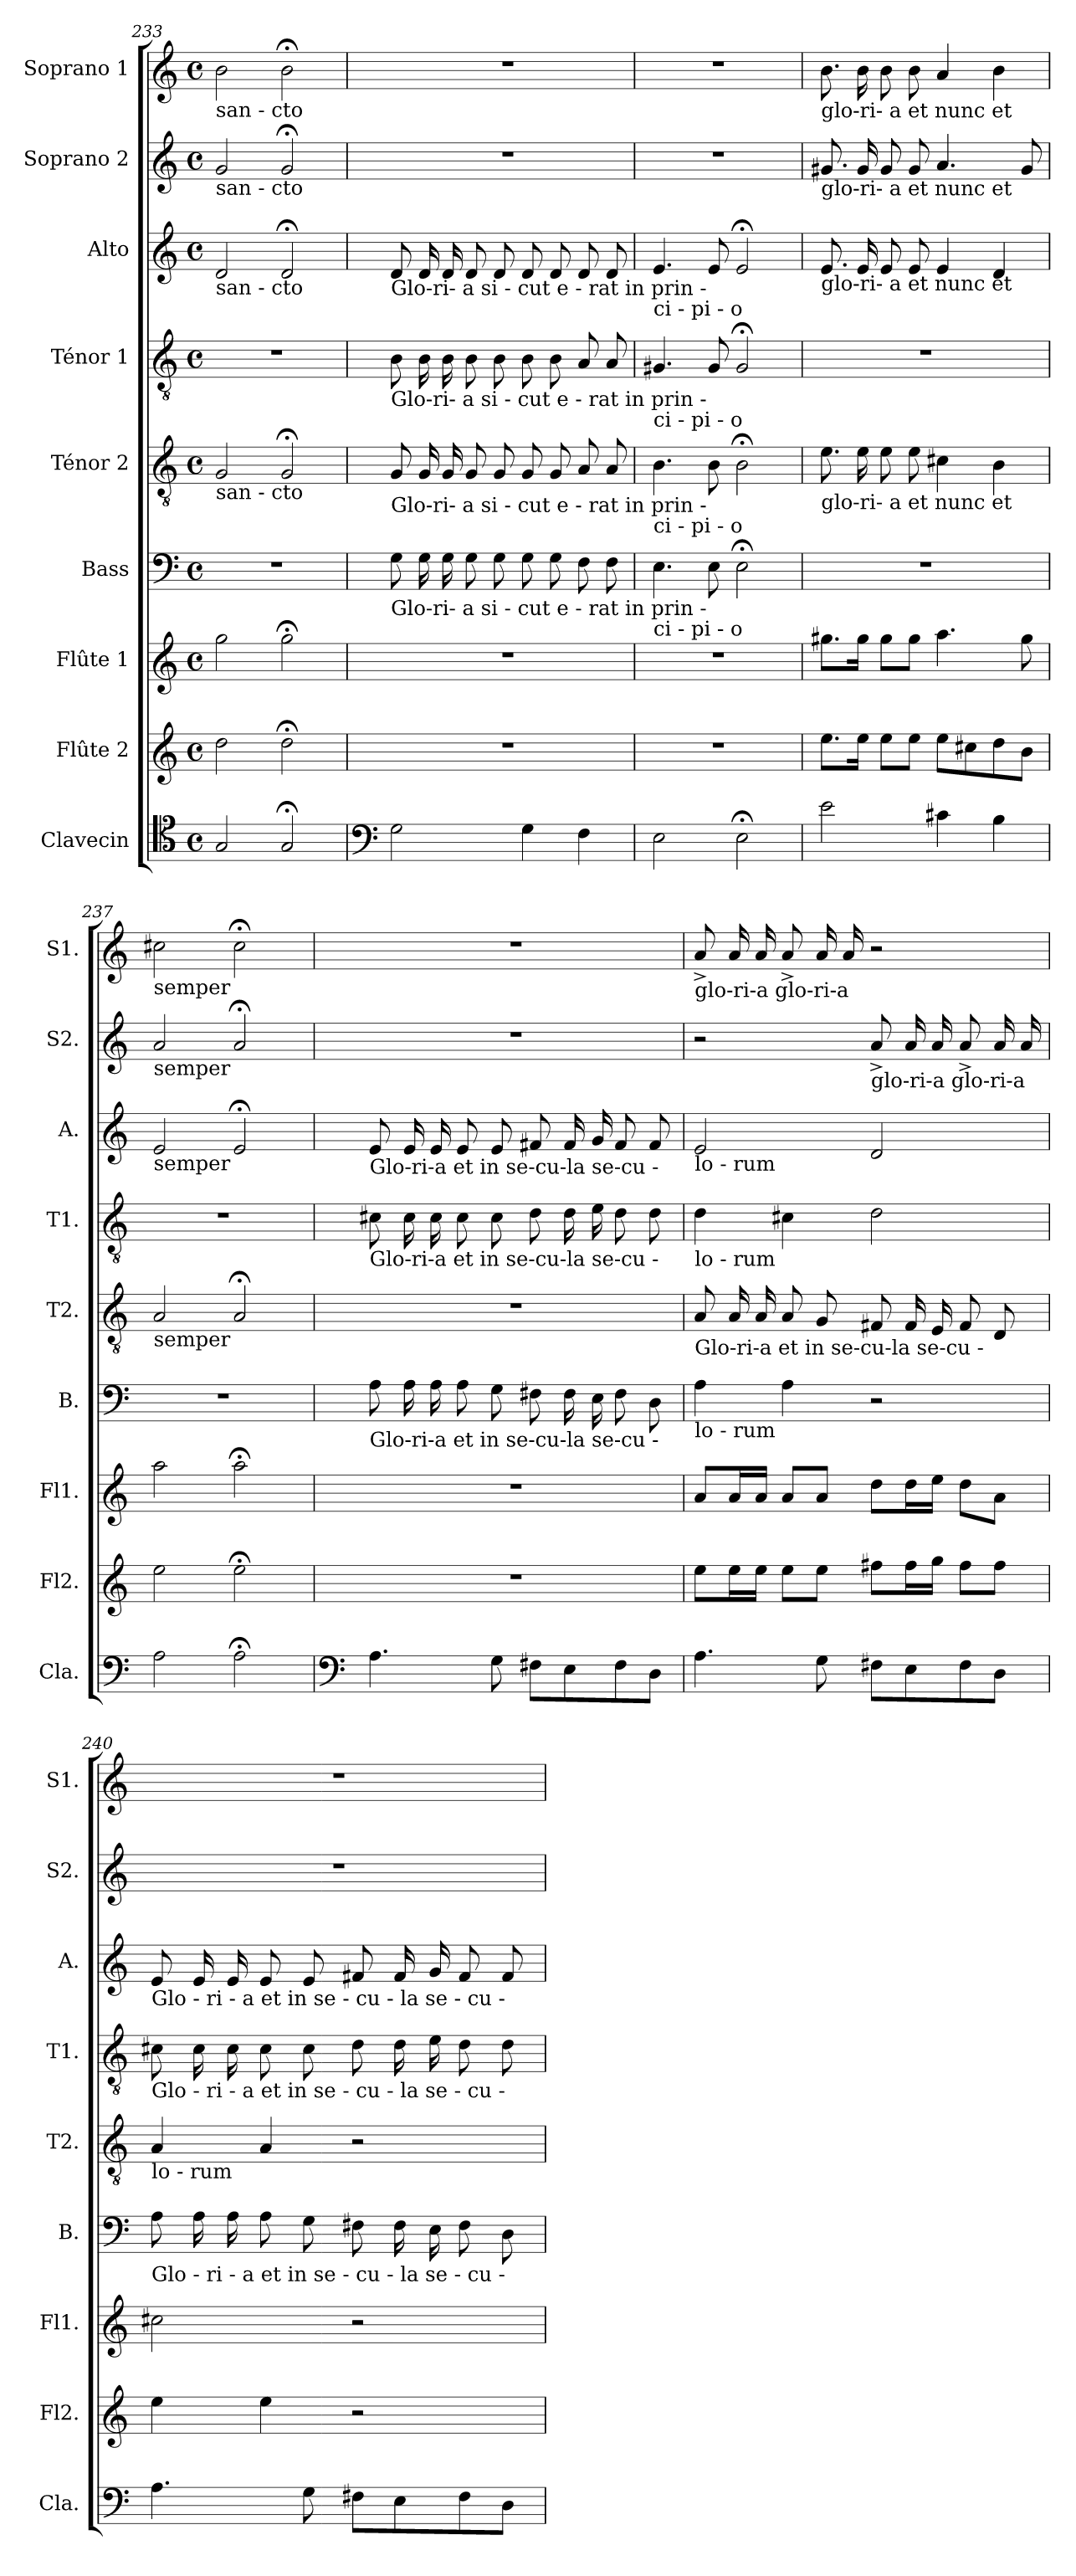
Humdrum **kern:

**kern	**kern	**kern	**kern	**kern	**kern	**kern	**kern	**kern
*part9	*part8	*part7	*part6	*part5	*part4	*part3	*part2	*part1
*staff9	*staff8	*staff7	*staff6	*staff5	*staff4	*staff3	*staff2	*staff1
*I"Clavecin	*I"Flûte 2	*I"Flûte 1	*I"Bass	*I"Ténor 2	*I"Ténor 1	*I"Alto	*I"Soprano 2	*I"Soprano 1
*I'Cla.	*I'Fl2.	*I'Fl1.	*I'B.	*I'T2.	*I'T1.	*I'A.	*I'S2.	*I'S1.
*clefC4	*clefG2	*clefG2	*clefF4	*clefGv2	*clefGv2	*clefG2	*clefG2	*clefG2
*k[]	*k[]	*k[]	*k[]	*k[]	*k[]	*k[]	*k[]	*k[]
*M4/4	*M4/4	*M4/4	*M4/4	*M4/4	*M4/4	*M4/4	*M4/4	*M4/4
*met(c)	*met(c)	*met(c)	*met(c)	*met(c)	*met(c)	*met(c)	*met(c)	*met(c)
=233	=233	=233	=233	=233	=233	=233	=233	=233
!	!	!	!	!	!	!	!	!LO:TX:b:t=san - cto
!	!	!	!	!	!	!	!LO:TX:b:t=san - cto	!
!	!	!	!	!	!	!LO:TX:b:t=san - cto	!	!
!	!	!	!	!LO:TX:b:t=san - cto	!	!	!	!
2G/	2dd\	2gg\	1r	2G/	1r	2d/	2g/	2b\
*	*	*	*	*	*	*	*	*MM70
2G;</	2dd;<\	2gg;<\	.	2G;</	.	2d;</	2g;</	2b;<\
=234	=234	=234	=234	=234	=234	=234	=234	=234
*clefF4	*	*	*	*	*	*	*	*
*	*	*	*	*	*	*	*	*MM90
!	!	!	!	!	!	!LO:TX:b:t=Glo-ri- a si - cut  e - rat  in prin -	!	!
!	!	!	!	!	!LO:TX:b:t=Glo-ri- a si - cut  e - rat  in prin -	!	!	!
!	!	!	!	!LO:TX:b:t=Glo-ri- a si - cut  e - rat  in prin -	!	!	!	!
!	!	!	!LO:TX:b:t=Glo-ri- a si - cut  e - rat  in prin -	!	!	!	!	!
2G\	1r	1r	8G\	8G/	8B\	8d/	1r	1r
.	.	.	16G\	16G/	16B\	16d/	.	.
.	.	.	16G\	16G/	16B\	16d/	.	.
.	.	.	8G\	8G/	8B\	8d/	.	.
.	.	.	8G\	8G/	8B\	8d/	.	.
4G\	.	.	8G\	8G/	8B\	8d/	.	.
.	.	.	8G\	8G/	8B\	8d/	.	.
4F\	.	.	8F\	8A/	8A/	8d/	.	.
.	.	.	8F\	8A/	8A/	8d/	.	.
=235	=235	=235	=235	=235	=235	=235	=235	=235
!	!	!	!	!	!	!LO:TX:b:t=ci   -   pi - o	!	!
!	!	!	!	!	!LO:TX:b:t=ci   -   pi - o	!	!	!
!	!	!	!	!LO:TX:b:t=ci   -   pi - o	!	!	!	!
!	!	!	!LO:TX:b:t=ci   -   pi - o	!	!	!	!	!
2E\	1r	1r	4.E\	4.B\	4.G#X/	4.e/	1r	1r
.	.	.	8E\	8B\	8G#/	8e/	.	.
2E;<\	.	.	2E;<\	2B;<\	2G#;</	2e;</	.	.
!!LO:PB:g=z
=236	=236	=236	=236	=236	=236	=236	=236	=236
*	*	*	*	*	*	*	*	*MM90
!	!	!	!	!	!	!	!	!LO:TX:b:t=glo-ri- a et  nunc  et
!	!	!	!	!	!	!	!LO:TX:b:t=glo-ri- a  et nunc     et	!
!	!	!	!	!	!	!LO:TX:b:t=glo-ri- a et  nunc  et	!	!
!	!	!	!	!LO:TX:b:t=glo-ri- a et  nunc  et	!	!	!	!
2e\	8.ee\L	8.gg#X\L	1r	8.e\	1r	8.e/	8.g#X/	8.b\
.	16ee\Jk	16gg#\Jk	.	16e\	.	16e/	16g#/	16b\
.	8ee\L	8gg#\L	.	8e\	.	8e/	8g#/	8b\
.	8ee\J	8gg#\J	.	8e\	.	8e/	8g#/	8b\
4c#X\	8ee\L	4.aa\	.	4c#X\	.	4e/	4.a/	4a/
.	8cc#X\	.	.	.	.	.	.	.
4B\	8dd\	.	.	4B\	.	4d/	.	4b\
.	8b\J	8gg#\	.	.	.	.	8g#/	.
=237	=237	=237	=237	=237	=237	=237	=237	=237
!	!	!	!	!	!	!	!	!LO:TX:b:t=semper
!	!	!	!	!	!	!	!LO:TX:b:t=semper	!
!	!	!	!	!	!	!LO:TX:b:t=semper	!	!
!	!	!	!	!LO:TX:b:t=semper	!	!	!	!
2A\	2ee\	2aa\	1r	2A/	1r	2e/	2a/	2cc#X\
*	*	*	*	*	*	*	*	*MM70
2A;<\	2ee;<\	2aa;<\	.	2A;</	.	2e;</	2a;</	2cc#;<\
=238	=238	=238	=238	=238	=238	=238	=238	=238
*clefF4	*	*	*	*	*	*	*	*
*	*	*	*	*	*	*	*	*MM90
!	!	!	!	!	!	!LO:TX:b:t=Glo-ri-a  et  in   se-cu-la  se-cu -	!	!
!	!	!	!	!	!LO:TX:b:t=Glo-ri-a  et  in   se-cu-la  se-cu -	!	!	!
!	!	!	!LO:TX:b:t=Glo-ri-a  et  in   se-cu-la  se-cu -	!	!	!	!	!
4.A\	1r	1r	8A\	1r	8c#X\	8e/	1r	1r
.	.	.	16A\	.	16c#\	16e/	.	.
.	.	.	16A\	.	16c#\	16e/	.	.
.	.	.	8A\	.	8c#\	8e/	.	.
8G\	.	.	8G\	.	8c#\	8e/	.	.
8F#X\L	.	.	8F#X\	.	8d\	8f#X/	.	.
8E\	.	.	16F#\	.	16d\	16f#/	.	.
.	.	.	16E\	.	16e\	16g/	.	.
8F#\	.	.	8F#\	.	8d\	8f#/	.	.
8D\J	.	.	8D\	.	8d\	8f#/	.	.
=239	=239	=239	=239	=239	=239	=239	=239	=239
!	!	!	!	!	!	!	!	!LO:TX:b:t=glo-ri-a  glo-ri-a
!	!	!	!	!	!	!LO:TX:b:t=lo          -           rum	!	!
!	!	!	!	!	!LO:TX:b:t=lo          -           rum	!	!	!
!	!	!	!	!LO:TX:b:t=Glo-ri-a   et  in      se-cu-la se-cu -	!	!	!	!
!	!	!	!LO:TX:b:t=lo    -    rum	!	!	!	!	!
4.A\	8ee\L	8a/L	4A\	8A/	4d\	2e/	2r	8a^/
.	16ee\L	16a/L	.	16A/	.	.	.	16a/
.	16ee\JJ	16a/JJ	.	16A/	.	.	.	16a/
.	8ee\L	8a/L	4A\	8A/	4c#X\	.	.	8a^/
8G\	8ee\J	8a/J	.	8G/	.	.	.	16a/
.	.	.	.	.	.	.	.	16a/
!	!	!	!	!	!	!	!LO:TX:b:t=glo-ri-a  glo-ri-a	!
8F#X\L	8ff#X\L	8dd\L	2r	8F#X/	2d\	2d/	8a^/	2r
8E\	16ff#\L	16dd\L	.	16F#/	.	.	16a/	.
.	16gg\JJ	16ee\JJ	.	16E/	.	.	16a/	.
8F#\	8ff#\L	8dd\L	.	8F#/	.	.	8a^/	.
8D\J	8ff#\J	8a\J	.	8D/	.	.	16a/	.
.	.	.	.	.	.	.	16a/	.
!!LO:PB:g=z
=240	=240	=240	=240	=240	=240	=240	=240	=240
!	!	!	!	!	!	!LO:TX:b:t=Glo -  ri - a   et       in      se  -  cu - la   se  -  cu -	!	!
!	!	!	!	!	!LO:TX:b:t=Glo -  ri - a   et       in      se  -  cu - la   se  -  cu -	!	!	!
!	!	!	!	!LO:TX:b:t=lo        -       rum	!	!	!	!
!	!	!	!LO:TX:b:t=Glo -  ri - a   et       in      se  -  cu - la   se  -  cu -	!	!	!	!	!
4.A\	4ee\	2cc#X\	8A\	4A/	8c#X\	8e/	1r	1r
.	.	.	16A\	.	16c#\	16e/	.	.
.	.	.	16A\	.	16c#\	16e/	.	.
.	4ee\	.	8A\	4A/	8c#\	8e/	.	.
8G\	.	.	8G\	.	8c#\	8e/	.	.
8F#X\L	2r	2r	8F#X\	2r	8d\	8f#X/	.	.
8E\	.	.	16F#\	.	16d\	16f#/	.	.
.	.	.	16E\	.	16e\	16g/	.	.
8F#\	.	.	8F#\	.	8d\	8f#/	.	.
8D\J	.	.	8D\	.	8d\	8f#/	.	.
=	=	=	=	=	=	=	=	=
*-	*-	*-	*-	*-	*-	*-	*-	*-
